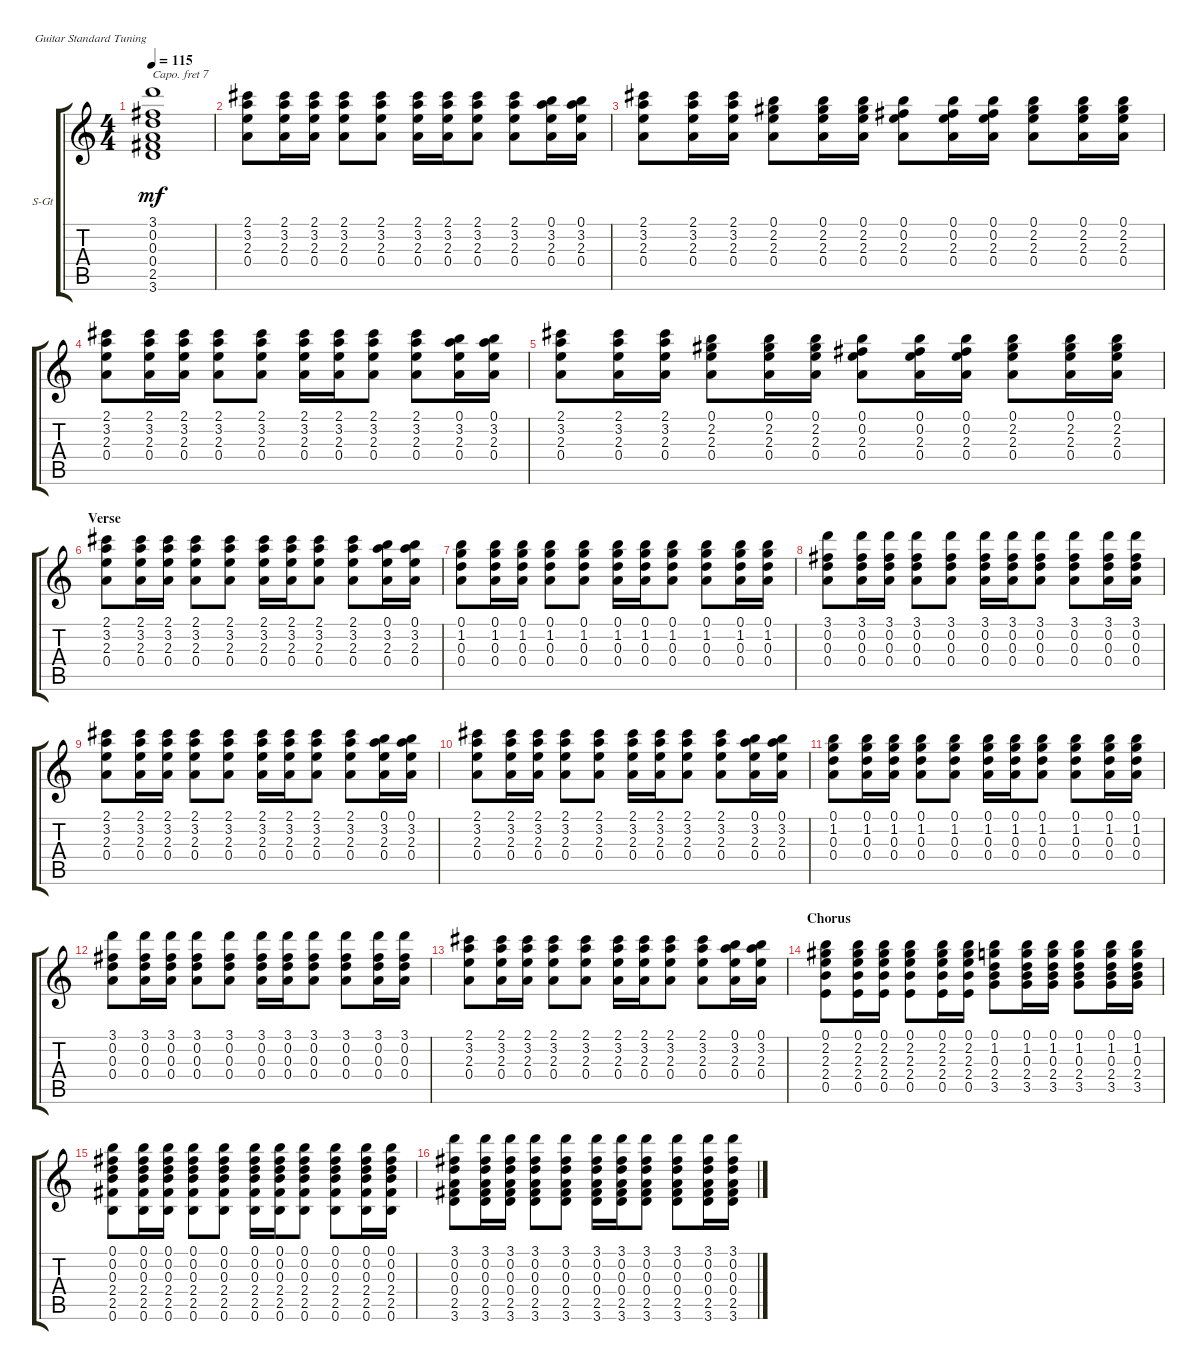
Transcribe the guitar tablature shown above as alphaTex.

\defaultSystemsLayout 4
\bracketExtendMode groupsimilarinstruments
\firstSystemTrackNameOrientation horizontal
\otherSystemsTrackNameOrientation horizontal
\track ("Steel Guitar" "S-Gt") {instrument acousticguitarsteel}
\staff {score tabs}
\capo 7
\tuning (E4 B3 G3 D3 A2 E2)
\ts (4 4)
\tempo 115
\clef g2
\ks c
(3.6{t} 2.5{t} 0.4{t} 0.3{t} 0.2{t} 3.1{t}).1{dy mf} |
(2.1 3.2 2.3 0.4).8 (0.4 2.3 3.2 2.1).16 (0.4 2.1 3.2 2.3).16 (0.4 2.1 3.2 2.3).8 (0.4 2.3 3.2 2.1).8 (2.1 3.2 2.3 0.4).16 (2.1 3.2 2.3 0.4).16 (2.1 3.2 2.3 0.4).8 (0.4 2.3 3.2 2.1).8 (0.1 3.2 2.3 0.4).16 (3.2 2.3 0.1 0.4).16 |
(0.4 2.3 3.2 2.1).8 (3.2 2.1 2.3 0.4).16 (3.2 2.1 2.3 0.4).16 (0.1 2.2 2.3 0.4).8 (0.1 0.4 2.3 2.2).16 (0.1 0.4 2.3 2.2).16 (0.4 2.3 0.2 0.1).8 (0.1 0.2 0.4 2.3).16 (0.1 0.2 0.4 2.3).16 (0.1 2.2 2.3 0.4).8 (0.4 0.1 2.3 2.2).16 (0.4 0.1 2.3 2.2).16 |
(2.1 3.2 2.3 0.4).8 (0.4 2.3 3.2 2.1).16 (0.4 2.1 3.2 2.3).16 (0.4 2.1 3.2 2.3).8 (0.4 2.3 3.2 2.1).8 (2.1 3.2 2.3 0.4).16 (2.1 3.2 2.3 0.4).16 (2.1 3.2 2.3 0.4).8 (0.4 2.3 3.2 2.1).8 (0.1 3.2 2.3 0.4).16 (3.2 2.3 0.1 0.4).16 |
(0.4 2.3 3.2 2.1).8 (3.2 2.1 2.3 0.4).16 (3.2 2.1 2.3 0.4).16 (0.1 2.2 2.3 0.4).8 (0.1 0.4 2.3 2.2).16 (0.1 0.4 2.3 2.2).16 (0.4 2.3 0.2 0.1).8 (0.1 0.2 0.4 2.3).16 (0.1 0.2 0.4 2.3).16 (0.1 2.2 2.3 0.4).8 (0.4 0.1 2.3 2.2).16 (0.4 0.1 2.3 2.2).16 |
\section ("" "Verse")
(2.1 3.2 2.3 0.4).8 (0.4 2.3 3.2 2.1).16 (0.4 2.1 3.2 2.3).16 (0.4 2.1 3.2 2.3).8 (0.4 2.3 3.2 2.1).8 (2.1 3.2 2.3 0.4).16 (2.1 3.2 2.3 0.4).16 (2.1 3.2 2.3 0.4).8 (0.4 2.3 3.2 2.1).8 (0.1 3.2 2.3 0.4).16 (3.2 2.3 0.1 0.4).16 |
(1.2 0.1 0.3 0.4).8 (1.2 0.1 0.3 0.4).16 (1.2 0.1 0.3 0.4).16 (1.2 0.1 0.3 0.4).8 (1.2 0.1 0.3 0.4).8 (1.2 0.1 0.3 0.4).16 (1.2 0.1 0.3 0.4).16 (1.2 0.1 0.3 0.4).8 (1.2 0.1 0.3 0.4).8 (1.2 0.1 0.3 0.4).16 (1.2 0.1 0.3 0.4).16 |
(3.1 0.2 0.3 0.4).8 (3.1 0.2 0.3 0.4).16 (3.1 0.2 0.3 0.4).16 (3.1 0.2 0.3 0.4).8 (3.1 0.2 0.3 0.4).8 (3.1 0.2 0.3 0.4).16 (3.1 0.2 0.3 0.4).16 (3.1 0.2 0.3 0.4).8 (3.1 0.2 0.3 0.4).8 (3.1 0.2 0.3 0.4).16 (3.1 0.2 0.3 0.4).16 |
(2.1 3.2 2.3 0.4).8 (0.4 2.3 3.2 2.1).16 (0.4 2.1 3.2 2.3).16 (0.4 2.1 3.2 2.3).8 (0.4 2.3 3.2 2.1).8 (2.1 3.2 2.3 0.4).16 (2.1 3.2 2.3 0.4).16 (2.1 3.2 2.3 0.4).8 (0.4 2.3 3.2 2.1).8 (0.1 3.2 2.3 0.4).16 (3.2 2.3 0.1 0.4).16 |
(2.1 3.2 2.3 0.4).8 (0.4 2.3 3.2 2.1).16 (0.4 2.1 3.2 2.3).16 (0.4 2.1 3.2 2.3).8 (0.4 2.3 3.2 2.1).8 (2.1 3.2 2.3 0.4).16 (2.1 3.2 2.3 0.4).16 (2.1 3.2 2.3 0.4).8 (0.4 2.3 3.2 2.1).8 (0.1 3.2 2.3 0.4).16 (3.2 2.3 0.1 0.4).16 |
(1.2 0.1 0.3 0.4).8 (1.2 0.1 0.3 0.4).16 (1.2 0.1 0.3 0.4).16 (1.2 0.1 0.3 0.4).8 (1.2 0.1 0.3 0.4).8 (1.2 0.1 0.3 0.4).16 (1.2 0.1 0.3 0.4).16 (1.2 0.1 0.3 0.4).8 (1.2 0.1 0.3 0.4).8 (1.2 0.1 0.3 0.4).16 (1.2 0.1 0.3 0.4).16 |
(3.1 0.2 0.3 0.4).8 (3.1 0.2 0.3 0.4).16 (3.1 0.2 0.3 0.4).16 (3.1 0.2 0.3 0.4).8 (3.1 0.2 0.3 0.4).8 (3.1 0.2 0.3 0.4).16 (3.1 0.2 0.3 0.4).16 (3.1 0.2 0.3 0.4).8 (3.1 0.2 0.3 0.4).8 (3.1 0.2 0.3 0.4).16 (3.1 0.2 0.3 0.4).16 |
(2.1 3.2 2.3 0.4).8 (0.4 2.3 3.2 2.1).16 (0.4 2.1 3.2 2.3).16 (0.4 2.1 3.2 2.3).8 (0.4 2.3 3.2 2.1).8 (2.1 3.2 2.3 0.4).16 (2.1 3.2 2.3 0.4).16 (2.1 3.2 2.3 0.4).8 (0.4 2.3 3.2 2.1).8 (0.1 3.2 2.3 0.4).16 (3.2 2.3 0.1 0.4).16 |
\section ("" "Chorus")
(0.5 2.4 2.3 2.2 0.1).8 (0.5 2.4 2.3 2.2 0.1).16 (0.5 2.4 2.3 2.2 0.1).16 (0.5 2.4 2.3 2.2 0.1).8 (0.5 2.4 2.3 2.2 0.1).16 (0.5 2.4 2.3 2.2 0.1).16 (1.2 0.3 2.4 3.5 0.1).8 (3.5 2.4 0.3 1.2 0.1).16 (3.5 2.4 0.3 1.2 0.1).16 (1.2 0.3 2.4 3.5 0.1).8 (3.5 2.4 0.3 1.2 0.1).16 (3.5 2.4 0.3 1.2 0.1).16 |
(0.6 2.5 2.4 0.1 0.2 0.3).8 (0.6 2.5 2.4 0.1 0.2 0.3).16 (0.6 2.5 2.4 0.1 0.2 0.3).16 (0.6 2.5 2.4 0.1 0.2 0.3).8 (0.6 2.5 2.4 0.1 0.2 0.3).8 (0.6 2.5 2.4 0.1 0.2 0.3).16 (0.6 2.5 2.4 0.1 0.2 0.3).16 (0.6 2.5 2.4 0.1 0.2 0.3).8 (0.6 2.5 2.4 0.1 0.2 0.3).8 (0.6 2.5 2.4 0.1 0.2 0.3).16 (0.6 2.5 2.4 0.1 0.2 0.3).16 |
(3.6 2.5 0.4 0.3 0.2 3.1).8 (3.6 2.5 0.4 0.3 0.2 3.1).16 (3.6 2.5 0.4 0.3 0.2 3.1).16 (3.6 2.5 0.4 0.3 0.2 3.1).8 (3.6 2.5 0.4 0.3 0.2 3.1).8 (3.6 2.5 0.4 0.3 0.2 3.1).16 (3.6 2.5 0.4 0.3 0.2 3.1).16 (3.6 2.5 0.4 0.3 0.2 3.1).8 (3.6 2.5 0.4 0.3 0.2 3.1).8 (3.6 2.5 0.4 0.3 0.2 3.1).16 (3.6 2.5 0.4 0.3 0.2 3.1).16
